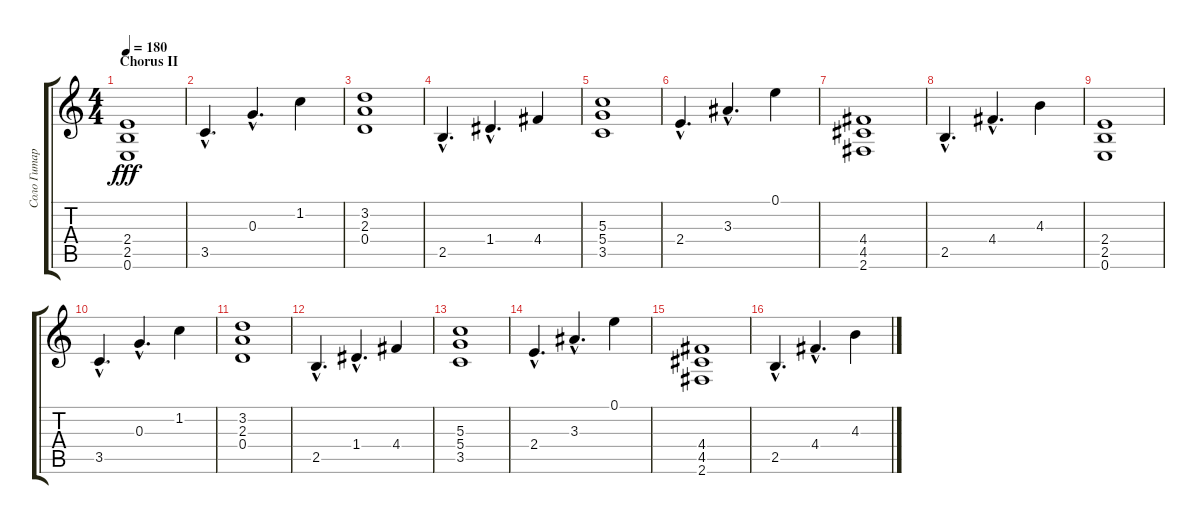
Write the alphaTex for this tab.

\track ("Соло Гитара" "Соло Гитар") {instrument overdrivenguitar}
\staff {score tabs}
\tuning (E4 B3 G3 D3 A2 E2) {hide}
\ts (4 4)
\section ("" "Chorus II")
\tempo 180
\clef g2
\ks c
(2.4 2.5 0.6).1{dy fff} |
3.5{hac}.4{d} 0.3{hac}.4{d} 1.2.4 |
(3.2 2.3 0.4).1 |
2.5{hac}.4{d} 1.4{hac}.4{d} 4.4.4 |
(5.3 5.4 3.5).1 |
2.4{hac}.4{d} 3.3{hac}.4{d} 0.1.4 |
(4.4 4.5 2.6).1 |
2.5{hac}.4{d} 4.4{hac}.4{d} 4.3.4 |
(2.4 2.5 0.6).1 |
3.5{hac}.4{d} 0.3{hac}.4{d} 1.2.4 |
(3.2 2.3 0.4).1 |
2.5{hac}.4{d} 1.4{hac}.4{d} 4.4.4 |
(5.3 5.4 3.5).1 |
2.4{hac}.4{d} 3.3{hac}.4{d} 0.1.4 |
(4.4 4.5 2.6).1 |
2.5{hac}.4{d} 4.4{hac}.4{d} 4.3.4
